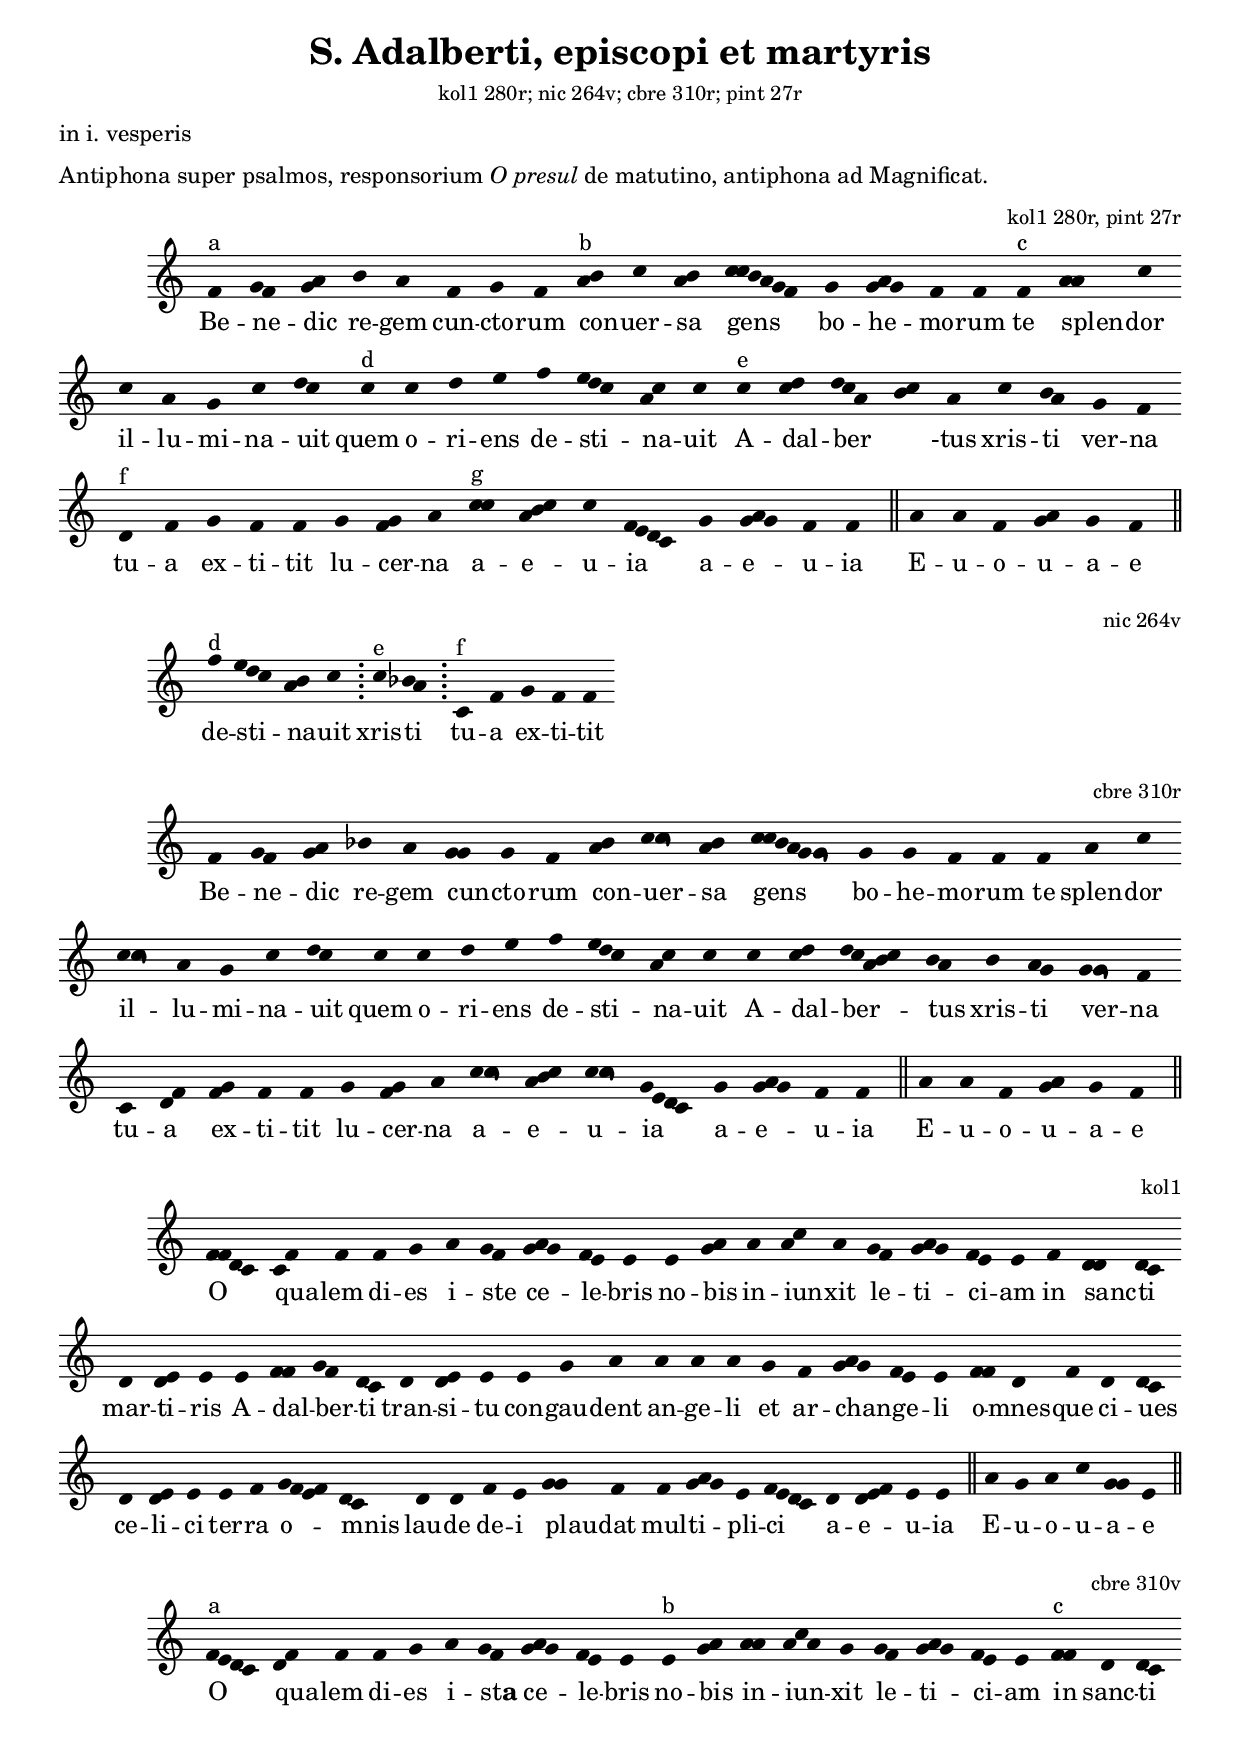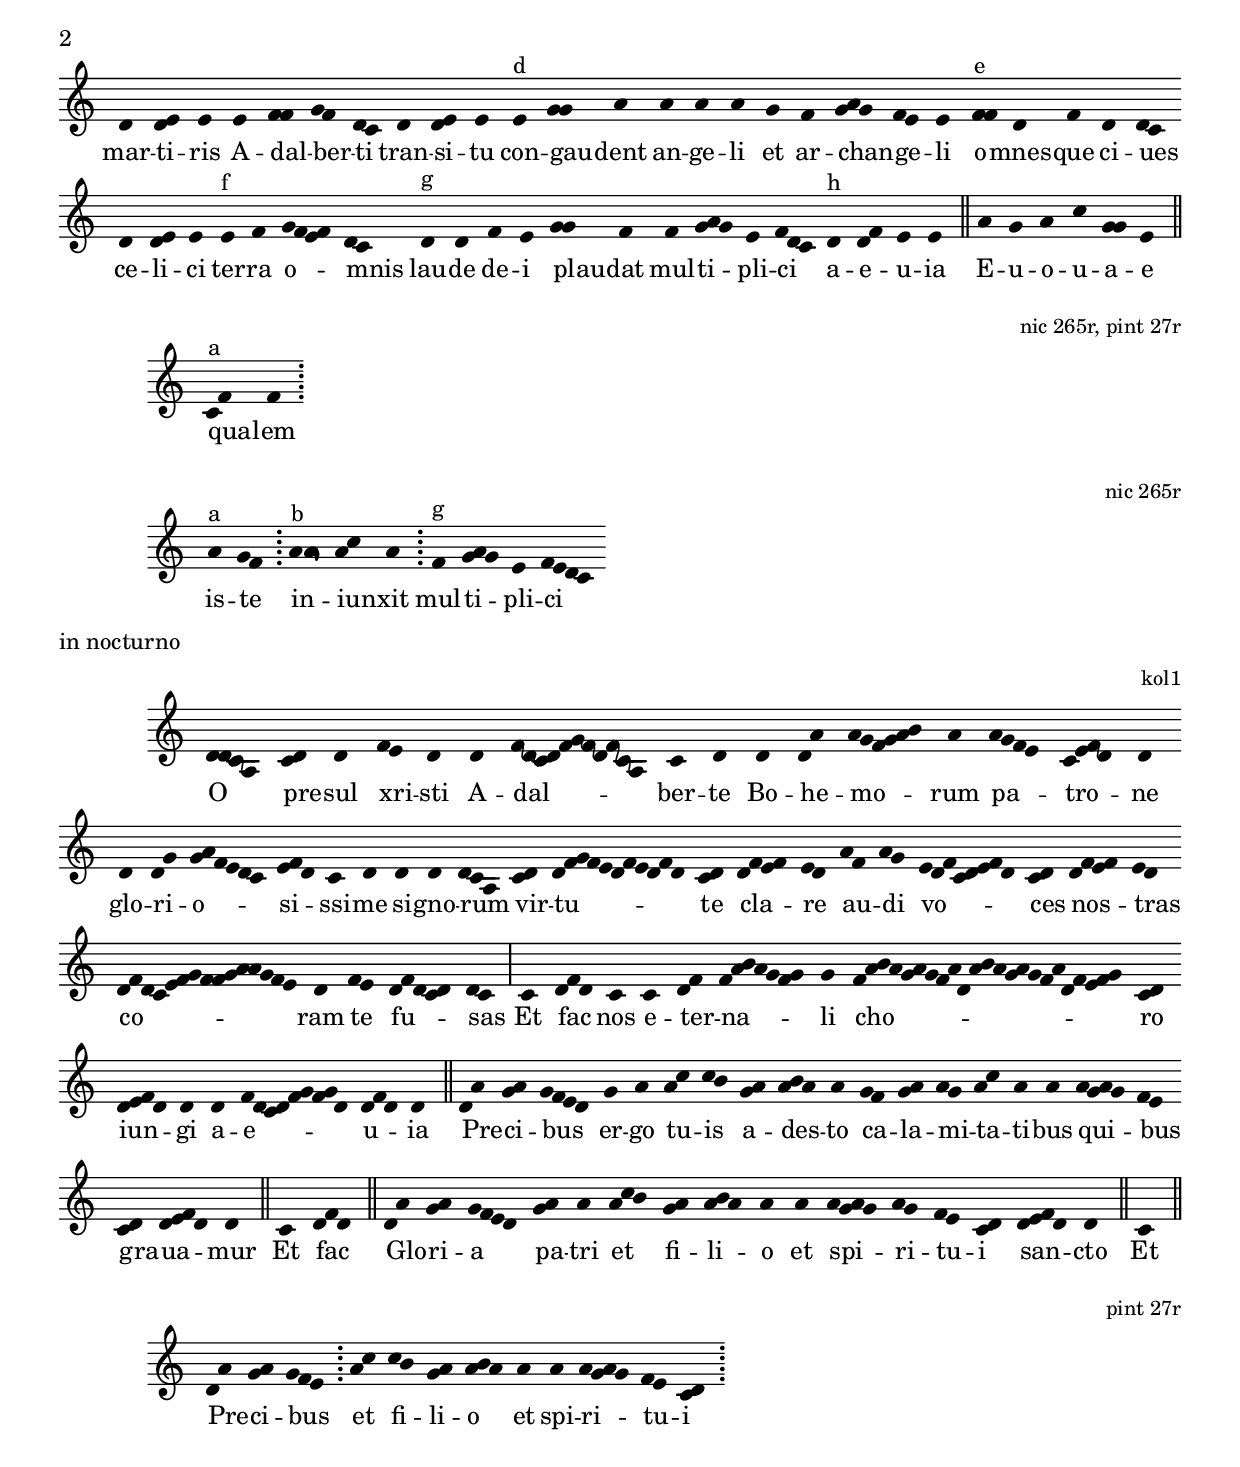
\version "2.19.32"

\include "../lib/synopsis.ily"

\header {
  title = "S. Adalberti, episcopi et martyris"
  fontes = "kol1 280r; nic 264v; cbre 310r; pint 27r"
}

\markup{in i. vesperis}

\markup\justify{
  Antiphona super psalmos,
  responsorium \italic{O presul} de matutino,
  antiphona ad Magnificat.
}

\version "2.19.32"

\include "../lib/synopsis.ily"

\score {
  \transpose c c' {
    \plainchant
    f^"a" \melisma { g f } \melisma{ g a } \bar "" b a \bar "" f g f \bar ""
    \melisma { a^"b" b } c' \melisma { a b } \bar "" \melisma { c' c' b a g f } \bar "" g \melisma { g a g } f f \bar ""
    f^"c" \bar "" \melisma { a a } \bar "" c' \bar "" c' a g c' \melisma { d' c' } \bar ""
    c'^"d" \bar "" c' d' e' \bar "" f' \melisma { e' d' c' } \melisma { a c' } c' \bar ""
    c'^"e" \melisma { c' d' } \melisma { d' c' a } \melisma { b c' } a \bar "" c' \melisma { b a } \bar "" g f \bar ""
    d^"f" f \bar "" g f f \bar "" g \melisma { f g } a \bar ""
    \melisma { c'^"g" c' } \melisma { a b c' } c' \melisma { f e d c } \bar "" g \melisma { g a g } f f \bar "||"

    a a f \melisma { g a } g f \bar "||"
  }
  \addlyrics {
    Be -- ne -- dic re -- gem cun -- cto -- rum
    con -- uer -- sa gens bo -- he -- mo -- rum
    te splen --  dor il -- lu -- mi -- na -- uit
    quem o -- ri -- ens de -- sti -- na -- uit
    A -- dal -- ber _ -tus xris -- ti ver -- na
    tu -- a ex -- ti -- tit lu -- cer -- na
    a -- e -- u -- ia a -- e -- u -- ia

    E -- u -- o -- u -- a -- e
  }
  \header {
    quid = "antiphona"
    modus = "6+5"
    fontes = "kol1 280r, pint 27r"
  }
}

\score {
  \transpose c c' {
    \plainchant
    f'^"d" \melisma { e' d' c' } \melisma { a b } c' \bar ";"
    c'^"e" \melisma { bes a } \bar ";"
    c^"f" f g f f \bar ""
  }
  \addlyrics {
    de -- sti -- na -- uit
    xris -- ti
    tu -- a ex -- ti -- tit
  }
  \header {
    quid = "antiphona"
    modus = "6+5"
    fontes = "nic 264v"
  }
}

\score {
  \transpose c c' {
    \plainchant
    f \melisma { g f } \melisma{ g a } \bar "" bes! a \bar "" \melisma { g g } g f \bar ""
    \melisma { a b } \melisma { c' \strophicus c' } \melisma { a b } \bar "" \melisma { c' c' b a g \strophicus g } \bar "" g g f f \bar ""
    f \bar "" a c' \bar "" \melisma { c' \strophicus c' } \bar "" a g c' \melisma { d' c' } \bar ""
    c' \bar "" c' d' e' \bar "" f' \melisma { e' d' c' } \melisma { a c' } c' \bar ""
    c' \melisma { c' d' } \melisma { d' c' a b c' } \melisma { b a } \bar "" b \melisma { a g } \bar "" \melisma { g \strophicus g } f \bar ""
    c \melisma { d f } \bar "" \melisma { f g } f f \bar "" g \melisma { f g } a \bar ""
    \melisma { c' \strophicus c' } \melisma { a b c' } \melisma { c' \strophicus c' } \melisma { g e d c } \bar "" g \melisma { g a g } f f \bar "||"

    a a f \melisma { g a } g f \bar "||"
  }
  \addlyrics {
    Be -- ne -- dic re -- gem cun -- cto -- rum
    con -- uer -- sa gens bo -- he -- mo -- rum
    te splen --  dor il -- lu -- mi -- na -- uit
    quem o -- ri -- ens de -- sti -- na -- uit
    A -- dal -- ber -- tus xris -- ti ver -- na
    tu -- a ex -- ti -- tit lu -- cer -- na
    a -- e -- u -- ia a -- e -- u -- ia

    E -- u -- o -- u -- a -- e
  }
  \header {
    quid = "antiphona"
    modus = "6+5"
    fontes = "cbre 310r"
  }
}

\version "2.19.32"

\include "../lib/synopsis.ily"

\score {
  \transpose c c' {
    \plainchant
    \melisma { f f d c } \bar "" \melisma { c f } f \bar "" f g \bar "" a \melisma { g f } \bar "" \melisma { g a g } \melisma { f e } e \bar ""
    e \melisma { g a } \bar "" a \melisma { a c' } a \bar "" \melisma { g f } \melisma { g a g } \melisma { f e } e \bar ""
    f \bar "" \melisma { d d } \melisma { d c } \bar "" d \melisma { d e } e \bar "" e \melisma { f f } \melisma { g f } \melisma { d c } \bar "" d \melisma { d e } e \bar ""
    e g a \bar "" a a a \bar "" g \bar "" f \melisma { g a g } \bar "" \melisma { f e } e \bar ""
    \melisma { f f } d f \bar "" d \melisma { d c } \bar "" d \melisma { d e } e \bar ""
    e f \bar "" \melisma { g f e f } \melisma { d c } \bar ""
    d d \bar "" f e \bar "" \melisma { g g } f \bar "" f \melisma { g a g } e \melisma { f e d c } \bar ""
    d \melisma { d e f } e e \bar "||"

    a g a c' \melisma { g g } e \bar "||"
  }
  \addlyrics {
    O qua -- lem di -- es i -- ste ce -- le -- bris
    no -- bis in -- iun -- xit le -- ti -- ci -- am
    in sanc -- ti mar -- ti -- ris A -- dal -- ber -- ti tran -- si -- tu
    con -- gau -- dent an -- ge -- li et ar -- chan -- ge -- li
    o -- mnes -- que ci -- ues ce -- li -- ci
    ter -- ra o -- mnis
    lau -- de de -- i plau -- dat mul -- ti -- pli -- ci
    a -- e -- u -- ia

    E -- u -- o -- u -- a -- e
  }
  \header {
    quid = "antiphona"
    modus = "4"
    fontes = "kol1"
  }
}

\score {
  \transpose c c' {
    \plainchant
    \melisma { f^"a" e d c } \bar "" \melisma { d f } f \bar "" f g \bar "" a \melisma { g f } \bar "" \melisma { g a g } \melisma { f e } e \bar ""
    e^"b" \melisma { g a } \bar "" \melisma { a a } \melisma { a c' a } g \bar "" \melisma { g f } \melisma { g a g } \melisma { f e } e \bar ""
    \melisma { f^"c" f } \bar "" d \melisma { d c } \bar "" d \melisma { d e } e \bar "" e \melisma { f f } \melisma { g f } \melisma { d c } \bar "" d \melisma { d e } e \bar ""
    e^"d" \melisma { g g } a \bar "" a a a \bar "" g \bar "" f \melisma { g a g } \bar "" \melisma { f e } e \bar ""
    \melisma { f^"e" f } d f \bar "" d \melisma { d c } \bar "" d \melisma { d e } e \bar ""
    e^"f" f \bar "" \melisma { g f e f } \melisma { d c } \bar ""
    d^"g" d \bar "" f e \bar "" \melisma { g g } f \bar "" f \melisma { g a g } e \melisma { f d c } \bar ""
    d^"h" \melisma { d f } e e \bar "||"

    a g a c' \melisma { g g } e \bar "||"
  }
  \addlyrics {
    O qua -- lem di -- es i -- \markup\concat{st\bold{a}} ce -- le -- bris
    no -- bis in -- iun -- xit le -- ti -- ci -- am
    in sanc -- ti mar -- ti -- ris A -- dal -- ber -- ti tran -- si -- tu
    con -- gau -- dent an -- ge -- li et ar -- chan -- ge -- li
    o -- mnes -- que ci -- ues ce -- li -- ci
    ter -- ra o -- mnis
    lau -- de de -- i plau -- dat mul -- ti -- pli -- ci
    a -- e -- u -- ia

    E -- u -- o -- u -- a -- e
  }
  \header {
    quid = "antiphona"
    modus = "4"
    fontes = "cbre 310v"
  }
}

\score {
  \transpose c c' {
    \plainchant
    \melisma { c^"a" f } f \bar ";"
  }
  \addlyrics {
    qua -- lem
  }
  \header {
    quid = "antiphona"
    modus = "4"
    fontes = "nic 265r, pint 27r"
  }
}

\score {
  \transpose c c' {
    \plainchant
    a^"a" \melisma { g f} \bar ";"
    \melisma { a^"b" \strophicus a } \melisma { a c' } a \bar ";"
    f^"g" \melisma { g a g } e \melisma { f e d c }
  }
  \addlyrics {
    is -- te
    in -- iun -- xit
    mul -- ti -- pli -- ci
  }
  \header {
    quid = "antiphona"
    modus = "4"
    fontes = "nic 265r"
  }
}


\markup{in nocturno}

\version "2.19.32"

\include "../lib/synopsis.ily"

\score {
  \transpose c c' {
    \plainchant
    \melisma { d d \tli c \sli a, } \bar "" \melisma { c d } d \bar "" \melisma { f e } d \bar "" d \melisma { f \sli d \tli c d f g \tli f \sli d f \mli c \sli a, } c d \bar ""
    d \melisma { d a } \melisma { a g f g a b } a \bar "" \melisma { a g f e } \melisma { c e f \sli d } d \bar "" d \melisma { d g } \melisma { g a f e d c } \melisma { e f d } c d \bar ""
    d d \melisma { d c a, } \bar "" \melisma { c d } \melisma { d f g f e d f e d f d } \melisma { c d } \bar "" \melisma { d f e f } \melisma { e d } \bar ""
    \melisma { a f } \melisma { a g } \bar "" \melisma { e d f c d e f d } \melisma { c d } \bar "" \melisma { d f e f } \melisma { e d } \bar ""
    \melisma { d f d c e f g f f g a a g f e } d \bar "" \melisma { f e } \bar "" \melisma { d f d c d } \melisma { d c } \bar "|"
    c \bar "" \melisma { d f d } \bar "" c \bar "" c \melisma { d f } \melisma { f a b a g f g } g \bar "" \melisma { f a b a g a g f a d a b a g a g f a d f e f g } \melisma { c d } \bar "" \melisma { d e f d } d \bar ""
    d \melisma { f d c d f g f g d } \melisma { d f d } d \bar "||"

    \melisma { d a } \melisma { g a } \melisma { g f e d } \bar "" g a \bar "" \melisma { a c' } \melisma { c' b } \bar ""
    \melisma { g a } \melisma { a b a } a \bar "" \melisma { g f } \melisma { g a } \melisma { a g } \melisma { a c' } a a \bar ""
    \melisma { a g a g } \melisma { f e } \bar "" \melisma { c d } \melisma { d e f d } d \bar "||"

    c \bar "" \melisma { d f d } \bar "||"

    \melisma { d a } \melisma { g a } \melisma { g f e d } \bar "" \melisma { g a } a \bar "" \melisma { a c' b } \bar "" \melisma { g a } \melisma { a b a } a \bar ""
    a \bar "" \melisma { a g a g } \melisma { a g } \melisma { f e } \melisma { c d } \bar "" \melisma { d e f d } d \bar "||"

    c \bar "||"
  }
  \addlyrics {
    O pre -- sul xri -- sti A -- dal -- ber -- te
    Bo -- he -- mo -- rum pa -- tro -- ne glo -- ri -- o -- si -- ssi -- me
    si -- gno -- rum vir -- tu -- te cla -- re
    au -- di vo -- ces nos -- tras
    co -- ram te fu -- sas
    Et fac nos e -- ter -- na -- li cho -- ro iun -- gi
    a -- e -- u -- ia

    Pre -- ci -- bus er -- go tu -- is
    a -- des -- to ca -- la -- mi -- ta -- ti -- bus
    qui -- bus gra -- ua -- mur

    Et fac

    Glo -- ri -- a pa -- tri et fi -- li -- o
    et spi -- ri -- tu -- i san -- cto

    Et
  }
  \header {
    quid = "responsorium"
    modus = "2+1"
    fontes = "kol1"
  }
}

\score {
  \transpose c c' {
    \plainchant
    \melisma { d a } \melisma { g a } \melisma { g f e } \bar ";"
    \melisma { a c' } \melisma { c' b } \melisma { g a } \melisma { a b a } a a \melisma { a g a g } \melisma { f e } \melisma { c d } \bar ";"
  }
  \addlyrics {
    Pre -- ci -- bus
    et fi -- li -- o et spi -- ri -- tu -- i
  }
  \header {
    quid = "responsorium"
    modus = ""
    fontes = "pint 27r"
  }
}

